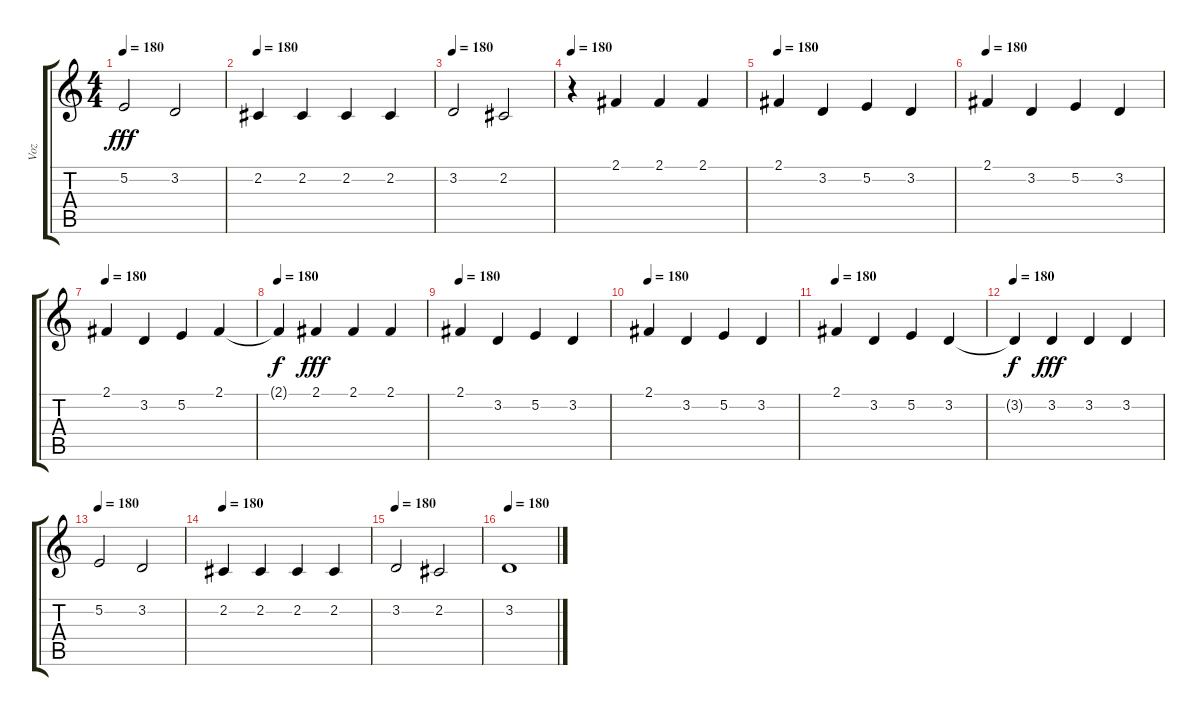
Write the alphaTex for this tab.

\track ("Voz" "Voz") {instrument lead1square}
\staff {score tabs}
\tuning (E4 B3 G3 D3 A2 E2) {hide}
\ts (4 4)
\tempo 180
\clef g2
\ks c
5.2.2{dy fff} 3.2.2 |
\tempo 180
2.2.4 2.2.4 2.2.4 2.2.4 |
\tempo 180
3.2.2 2.2.2 |
\tempo 180
r.4 2.1.4 2.1.4 2.1.4 |
\tempo 180
2.1.4 3.2.4 5.2.4 3.2.4 |
\tempo 180
2.1.4 3.2.4 5.2.4 3.2.4 |
\tempo 180
2.1.4 3.2.4 5.2.4 2.1.4 |
\tempo 180
2.1{t}.4{dy f} 2.1.4{dy fff} 2.1.4 2.1.4 |
\tempo 180
2.1.4 3.2.4 5.2.4 3.2.4 |
\tempo 180
2.1.4 3.2.4 5.2.4 3.2.4 |
\tempo 180
2.1.4 3.2.4 5.2.4 3.2.4 |
\tempo 180
3.2{t}.4{dy f} 3.2.4{dy fff} 3.2.4 3.2.4 |
\tempo 180
5.2.2 3.2.2 |
\tempo 180
2.2.4 2.2.4 2.2.4 2.2.4 |
\tempo 180
3.2.2 2.2.2 |
\tempo 180
3.2.1
